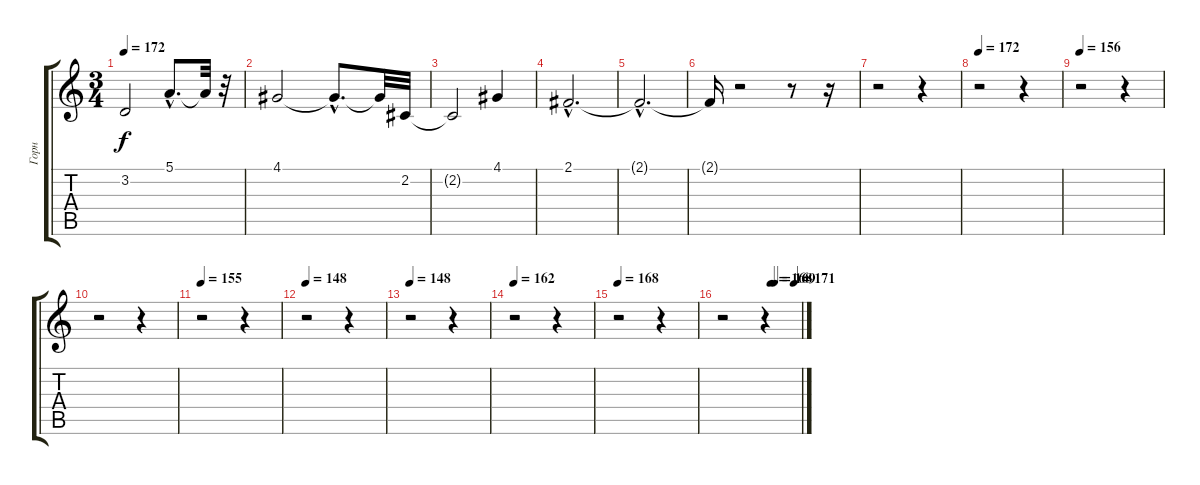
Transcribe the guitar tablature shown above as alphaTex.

\track ("Горн" "Горн") {instrument frenchhorn}
\staff {score tabs}
\tuning (E4 B3 G3 D3 A2 E2) {hide}
\ts (3 4)
\tempo 172
\clef g2
\ks c
3.2{t}.2{dy f} 5.1{hac}.8{d} 5.1{t}.32 r.32 |
4.1.2 4.1{hac t}.8{d} 4.1{t}.32 2.2.32 |
2.2{t}.2 4.1.4 |
2.1{hac}.2{d} |
2.1{hac t}.2{d} |
2.1{t}.16 r.2 r.8 r.16 |
r.2 r.4 |
\tempo 172
r.2 r.4 |
\tempo 156
r.2 r.4 |
r.2 r.4 |
\tempo 155
r.2 r.4 |
\tempo 148
r.2 r.4 |
\tempo 148
r.2 r.4 |
\tempo 162
r.2 r.4 |
\tempo 168
r.2 r.4 |
\tempo (168 0.625)
\tempo (169 0.6666666666666666)
\tempo (171 0.9166666666666666)
r.2 r.4
